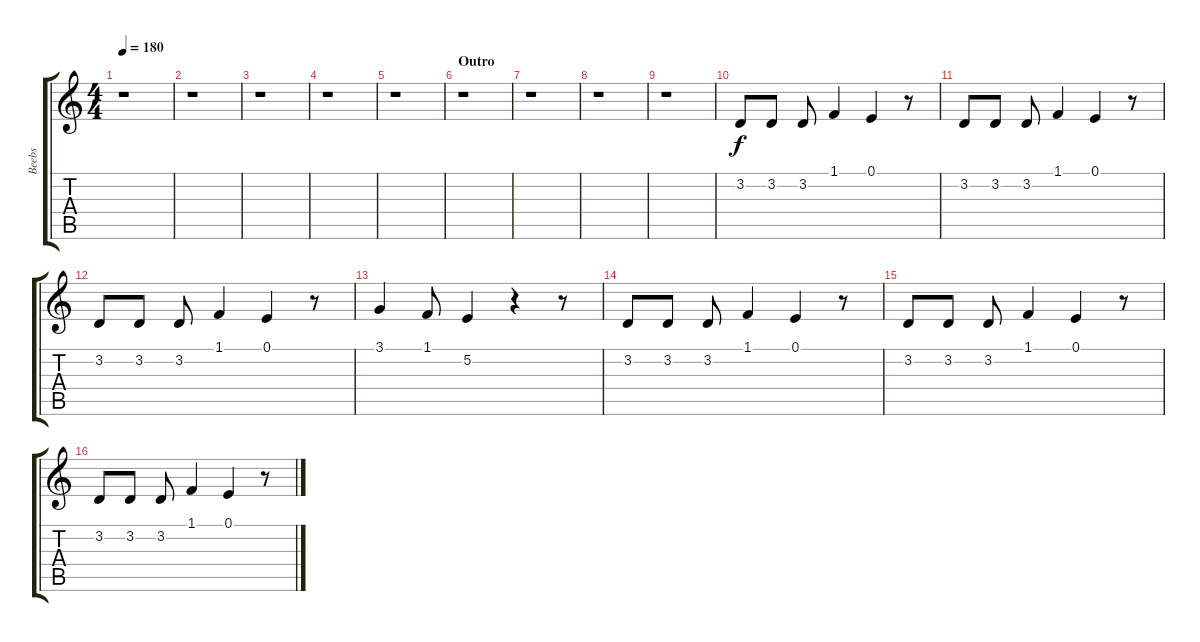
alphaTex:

\track ("Beebs" "Beebs") {instrument altosax}
\staff {score tabs}
\tuning (E4 B3 G3 D3 A2 E2) {hide}
\ts (4 4)
\tempo 180
\clef g2
\ks c
r.1{dy f} |
r.1 |
r.1 |
r.1 |
r.1 |
\section ("" "Outro")
r.1 |
r.1 |
r.1 |
r.1 |
3.2.8 3.2.8 3.2.8 1.1.4 0.1.4 r.8 |
3.2.8 3.2.8 3.2.8 1.1.4 0.1.4 r.8 |
3.2.8 3.2.8 3.2.8 1.1.4 0.1.4 r.8 |
3.1.4 1.1.8 5.2.4 r.4 r.8 |
3.2.8 3.2.8 3.2.8 1.1.4 0.1.4 r.8 |
3.2.8 3.2.8 3.2.8 1.1.4 0.1.4 r.8 |
3.2.8 3.2.8 3.2.8 1.1.4 0.1.4 r.8
